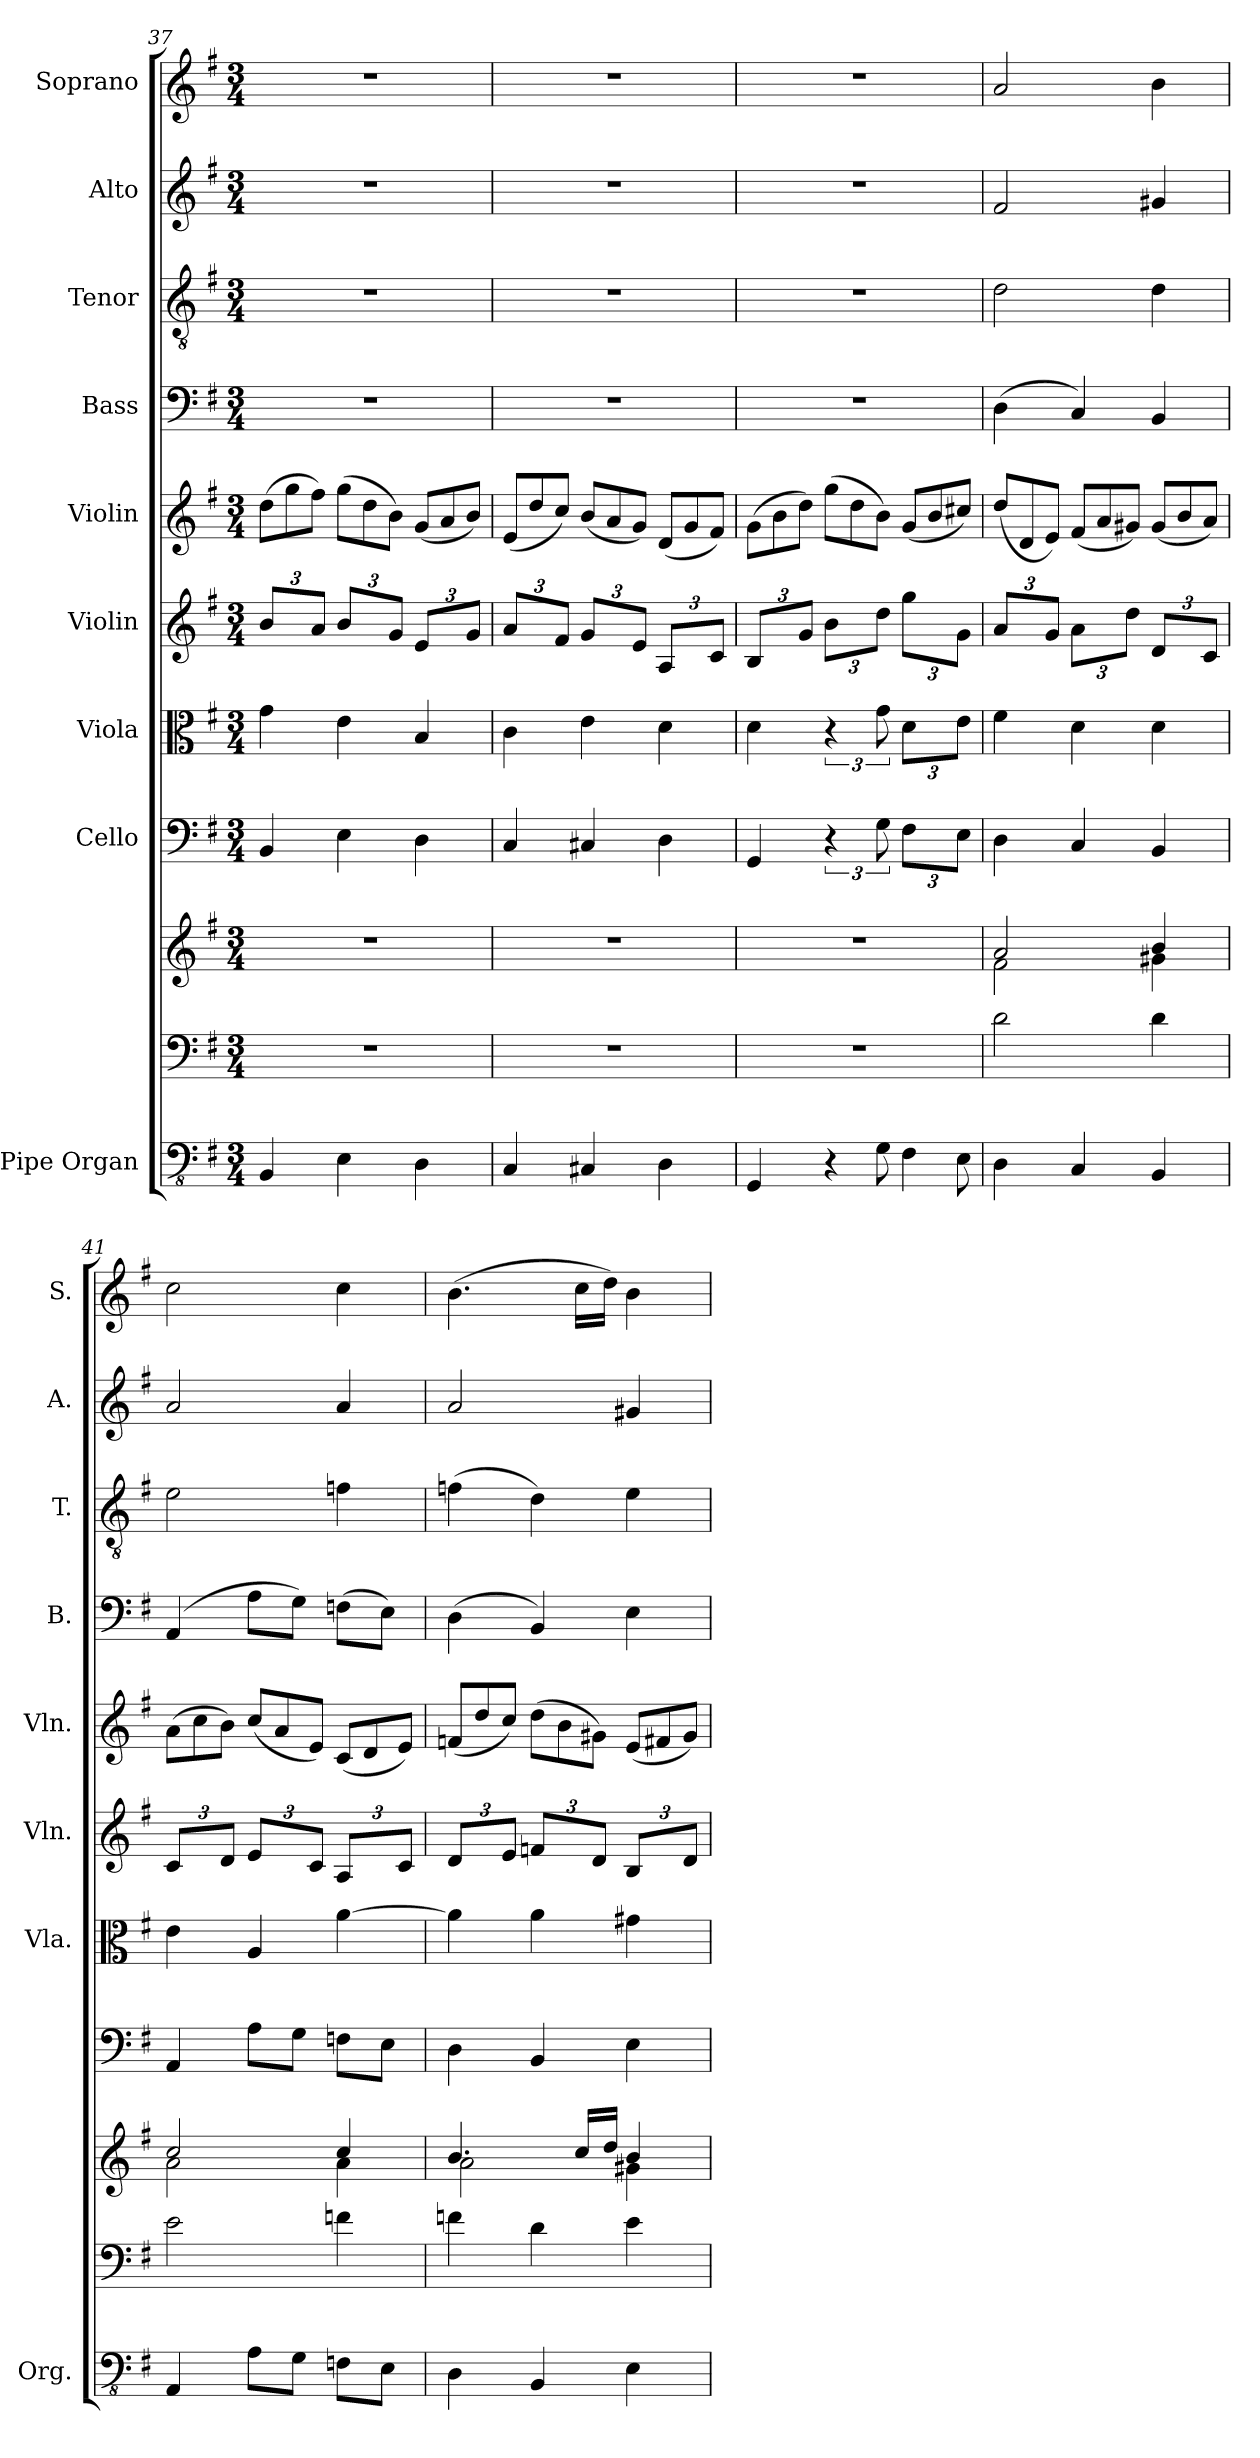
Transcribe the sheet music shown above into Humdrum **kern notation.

**kern	**kern	**kern	**kern	**kern	**kern	**kern	**kern	**kern	**kern	**kern
*part9	*part9	*part9	*part8	*part7	*part6	*part5	*part4	*part3	*part2	*part1
*staff11	*staff10	*staff9	*staff8	*staff7	*staff6	*staff5	*staff4	*staff3	*staff2	*staff1
*I"Pipe Organ	*	*	*I"Cello	*I"Viola	*I"Violin	*I"Violin	*I"Bass	*I"Tenor	*I"Alto	*I"Soprano
*I'Org.	*	*	*	*I'Vla.	*I'Vln.	*I'Vln.	*I'B.	*I'T.	*I'A.	*I'S.
*clefFv4	*clefF4	*clefG2	*clefF4	*clefC3	*clefG2	*clefG2	*clefF4	*clefGv2	*clefG2	*clefG2
*k[f#]	*k[f#]	*k[f#]	*k[f#]	*k[f#]	*k[f#]	*k[f#]	*k[f#]	*k[f#]	*k[f#]	*k[f#]
*M3/4	*M3/4	*M3/4	*M3/4	*M3/4	*M3/4	*M3/4	*M3/4	*M3/4	*M3/4	*M3/4
*	*	*	*	*	*Xbrackettup	*Xtuplet	*	*	*	*
=37	=37	=37	=37	=37	=37	=37	=37	=37	=37	=37
4BBB/	2.r	2.r	4BB/	4g\	6b/L	(>12dd\L	2.r	2.r	2.r	2.r
.	.	.	.	.	.	12gg\	.	.	.	.
.	.	.	.	.	12a/Jk	12ff#\J)	.	.	.	.
4EE\	.	.	4E\	4e\	6b/L	(>12gg\L	.	.	.	.
.	.	.	.	.	.	12dd\	.	.	.	.
.	.	.	.	.	12g/Jk	12b\J)	.	.	.	.
4DD\	.	.	4D\	4B/	6e/L	(<12g/L	.	.	.	.
.	.	.	.	.	.	12a/	.	.	.	.
.	.	.	.	.	12g/Jk	12b/J)	.	.	.	.
=38	=38	=38	=38	=38	=38	=38	=38	=38	=38	=38
4CC/	2.r	2.r	4C/	4c\	6a/L	(<12e/L	2.r	2.r	2.r	2.r
.	.	.	.	.	.	12dd/	.	.	.	.
.	.	.	.	.	12f#/Jk	12cc/J)	.	.	.	.
4CC#X/	.	.	4C#X/	4e\	6g/L	(<12b/L	.	.	.	.
.	.	.	.	.	.	12a/	.	.	.	.
.	.	.	.	.	12e/Jk	12g/J)	.	.	.	.
4DD\	.	.	4D\	4d\	6A/L	(<12d/L	.	.	.	.
.	.	.	.	.	.	12g/	.	.	.	.
.	.	.	.	.	12c/Jk	12f#/J)	.	.	.	.
=39	=39	=39	=39	=39	=39	=39	=39	=39	=39	=39
4GGG/	2.r	2.r	4GG/	4d\	6B/L	(>12g\L	2.r	2.r	2.r	2.r
.	.	.	.	.	.	12b\	.	.	.	.
.	.	.	.	.	12g/Jk	12dd\J)	.	.	.	.
*Xtuplet	*	*	*	*	*	*	*	*	*	*
6r	.	.	6r	6r	6b\L	(>12gg\L	.	.	.	.
.	.	.	.	.	.	12dd\	.	.	.	.
12GG\	.	.	12G\	12g\	12dd\Jk	12b\J)	.	.	.	.
*	*	*	*Xbrackettup	*Xbrackettup	*	*	*	*	*	*
6FF#\	.	.	6F#\L	6d\L	6gg\L	(<12g/L	.	.	.	.
.	.	.	.	.	.	12b/	.	.	.	.
12EE\	.	.	12E\Jk	12e\Jk	12g\Jk	12cc#X/J)	.	.	.	.
=40	=40	=40	=40	=40	=40	=40	=40	=40	=40	=40
*	*	*^	*	*	*	*	*	*	*	*
4DD\	2d\	2a/	2f#\	4D\	4f#\	6a/L	(<12dd/L	(>4D\	2d\	2f#/	2a/
.	.	.	.	.	.	.	12d/	.	.	.	.
.	.	.	.	.	.	12g/Jk	12e/J)	.	.	.	.
4CC/	.	.	.	4C/	4d\	6a\L	(<12f#/L	4C/)	.	.	.
.	.	.	.	.	.	.	12a/	.	.	.	.
.	.	.	.	.	.	12dd\Jk	12g#X/J)	.	.	.	.
4BBB/	4d\	4b/	4g#X\	4BB/	4d\	6d/L	(<12g#/L	4BB/	4d\	4g#X/	4b\
.	.	.	.	.	.	.	12b/	.	.	.	.
.	.	.	.	.	.	12c/Jk	12a/J)	.	.	.	.
!!LO:PB:g=z
=41	=41	=41	=41	=41	=41	=41	=41	=41	=41	=41	=41
4AAA/	2e\	2cc/	2a\	4AA/	4e\	6c/L	(>12a\L	(>4AA/	2e\	2a/	2cc\
.	.	.	.	.	.	.	12cc\	.	.	.	.
.	.	.	.	.	.	12d/Jk	12b\J)	.	.	.	.
8AA\L	.	.	.	8A\L	4A/	6e/L	(<12cc/L	8A\L	.	.	.
.	.	.	.	.	.	.	12a/	.	.	.	.
8GG\J	.	.	.	8G\J	.	.	.	8G\J)	.	.	.
.	.	.	.	.	.	12c/Jk	12e/J)	.	.	.	.
8FFn\L	4fn\	4cc/	4a\	8Fn\L	[4a\	6A/L	(<12c/L	(>8Fn\L	4fn\	4a/	4cc\
.	.	.	.	.	.	.	12d/	.	.	.	.
8EE\J	.	.	.	8E\J	.	.	.	8E\J)	.	.	.
.	.	.	.	.	.	12c/Jk	12e/J)	.	.	.	.
=42	=42	=42	=42	=42	=42	=42	=42	=42	=42	=42	=42
4DD\	4fn\	4.b/	2a\	4D\	4a\]	6d/L	(<12fn/L	(>4D\	(>4fn\	2a/	(>4.b\
.	.	.	.	.	.	.	12dd/	.	.	.	.
.	.	.	.	.	.	12e/Jk	12cc/J)	.	.	.	.
4BBB/	4d\	.	.	4BB/	4a\	6fn/L	(>12dd\L	4BB/)	4d\)	.	.
.	.	.	.	.	.	.	12b\	.	.	.	.
.	.	16cc/LL	.	.	.	.	.	.	.	.	16cc\LL
.	.	.	.	.	.	12d/Jk	12g#X\J)	.	.	.	.
.	.	16dd/JJ	.	.	.	.	.	.	.	.	16dd\JJ)
4EE\	4e\	4b/	4g#X\	4E\	4g#X\	6B/L	(<12e/L	4E\	4e\	4g#X/	4b\
.	.	.	.	.	.	.	12f#X/	.	.	.	.
.	.	.	.	.	.	12d/Jk	12g#/J)	.	.	.	.
*	*	*v	*v	*	*	*	*	*	*	*	*
=	=	=	=	=	=	=	=	=	=	=
*-	*-	*-	*-	*-	*-	*-	*-	*-	*-	*-
